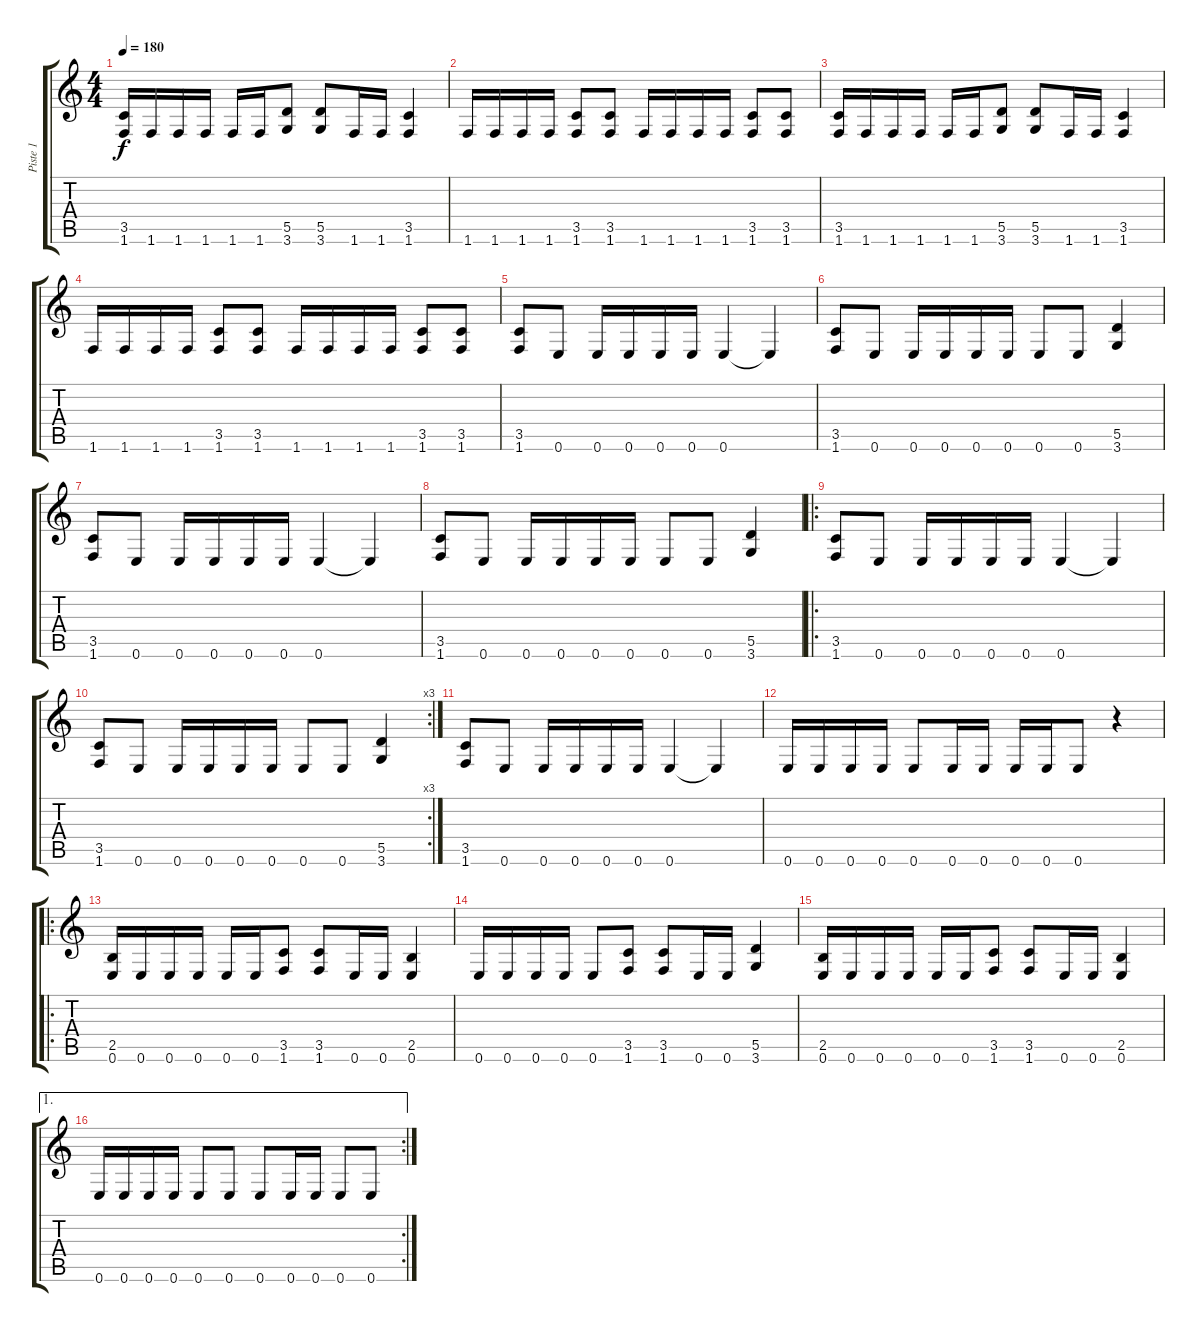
\track ("Piste 1" "Piste 1") {instrument overdrivenguitar}
\staff {score tabs}
\tuning (E4 B3 G3 D3 A2 E2) {hide}
\ts (4 4)
\tempo 180
\clef g2
\ks c
(3.5 1.6).16{dy f} 1.6.16 1.6.16 1.6.16 1.6.16 1.6.16 (5.5 3.6).8 (5.5 3.6).8 1.6.16 1.6.16 (3.5 1.6).4 |
1.6.16 1.6.16 1.6.16 1.6.16 (3.5 1.6).8 (3.5 1.6).8 1.6.16 1.6.16 1.6.16 1.6.16 (3.5 1.6).8 (3.5 1.6).8 |
(3.5 1.6).16 1.6.16 1.6.16 1.6.16 1.6.16 1.6.16 (5.5 3.6).8 (5.5 3.6).8 1.6.16 1.6.16 (3.5 1.6).4 |
1.6.16 1.6.16 1.6.16 1.6.16 (3.5 1.6).8 (3.5 1.6).8 1.6.16 1.6.16 1.6.16 1.6.16 (3.5 1.6).8 (3.5 1.6).8 |
(3.5 1.6).8 0.6.8 0.6.16 0.6.16 0.6.16 0.6.16 0.6.4 0.6{t}.4 |
(3.5 1.6).8 0.6.8 0.6.16 0.6.16 0.6.16 0.6.16 0.6.8 0.6.8 (5.5 3.6).4 |
(3.5 1.6).8 0.6.8 0.6.16 0.6.16 0.6.16 0.6.16 0.6.4 0.6{t}.4 |
(3.5 1.6).8 0.6.8 0.6.16 0.6.16 0.6.16 0.6.16 0.6.8 0.6.8 (5.5 3.6).4 |
\ro
(3.5 1.6).8 0.6.8 0.6.16 0.6.16 0.6.16 0.6.16 0.6.4 0.6{t}.4 |
\rc 3
(3.5 1.6).8 0.6.8 0.6.16 0.6.16 0.6.16 0.6.16 0.6.8 0.6.8 (5.5 3.6).4 |
(3.5 1.6).8 0.6.8 0.6.16 0.6.16 0.6.16 0.6.16 0.6.4 0.6{t}.4 |
0.6.16 0.6.16 0.6.16 0.6.16 0.6.8 0.6.16 0.6.16 0.6.16 0.6.16 0.6.8 r.4 |
\ro
(2.5 0.6).16 0.6.16 0.6.16 0.6.16 0.6.16 0.6.16 (3.5 1.6).8 (3.5 1.6).8 0.6.16 0.6.16 (2.5 0.6).4 |
0.6.16 0.6.16 0.6.16 0.6.16 0.6.8 (3.5 1.6).8 (3.5 1.6).8 0.6.16 0.6.16 (5.5 3.6).4 |
(2.5 0.6).16 0.6.16 0.6.16 0.6.16 0.6.16 0.6.16 (3.5 1.6).8 (3.5 1.6).8 0.6.16 0.6.16 (2.5 0.6).4 |
\ae 1
\rc 2
0.6.16 0.6.16 0.6.16 0.6.16 0.6.8 0.6.8 0.6.8 0.6.16 0.6.16 0.6.8 0.6.8
